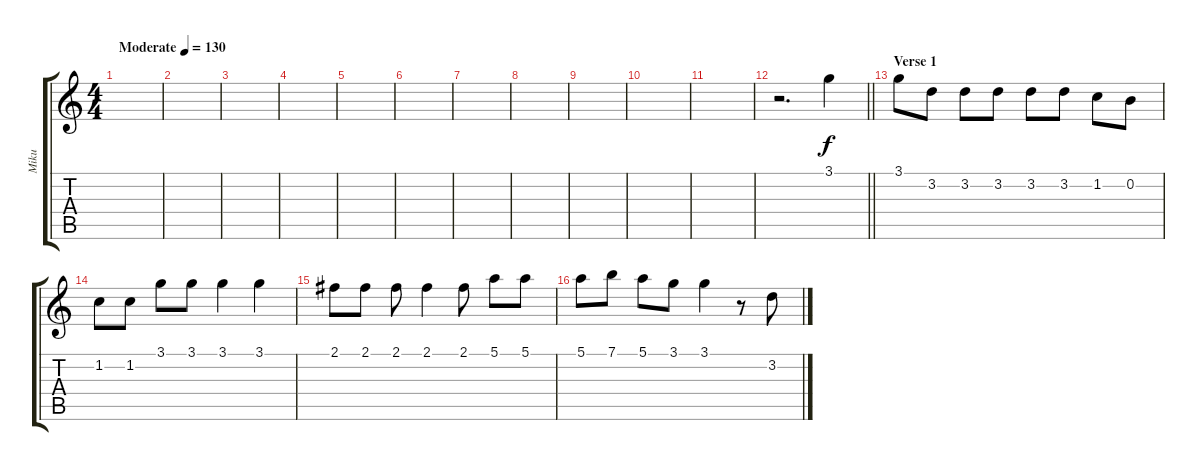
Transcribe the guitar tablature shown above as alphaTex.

\track ("Miku" "Miku") {instrument electricguitarjazz}
\staff {score tabs}
\tuning (E4 B3 G3 D3 A2 E2) {hide}
\ts (4 4)
\tempo (130 "Moderate")
\clef g2
\ks c
|
|
|
|
|
|
|
|
|
|
|
\barLineRight lightlight
r.2{d} 3.1.4 |
\section ("" "Verse 1")
3.1.8 3.2.8 3.2.8 3.2.8 3.2.8 3.2.8 1.2.8 0.2.8 |
1.2.8 1.2.8 3.1.8 3.1.8 3.1.4 3.1.4 |
2.1.8 2.1.8 2.1.8 2.1.4 2.1.8 5.1.8 5.1.8 |
5.1.8 7.1.8 5.1.8 3.1.8 3.1.4 r.8 3.2.8
